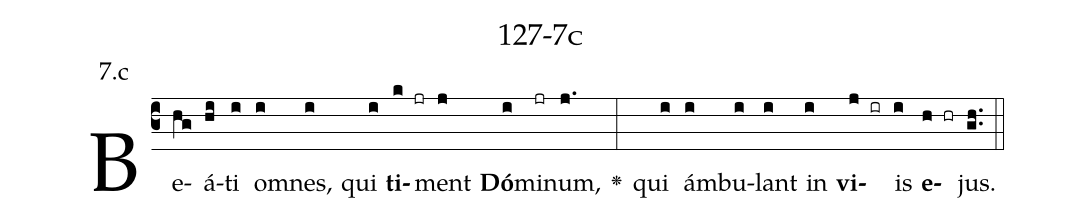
name: 127-7c;
annotation: 7.c;
%%
(c3)Be(hg)á(hi)ti(i) om(i)nes,(i) qui(i) <b>ti</b>(k jr)ment(j) <b>Dó</b>(i)mi(jr)num,(j.) <v>\greheightstar</v>(:) qui(i) ám(i)bu(i)lant(i) in(i) <b>vi</b>(j ir)is(i) <b>e</b>(h hr)jus.(gh..) (::)


%E(i) u(i) o(j) u(i) a(h) e.(gh..) (::)
